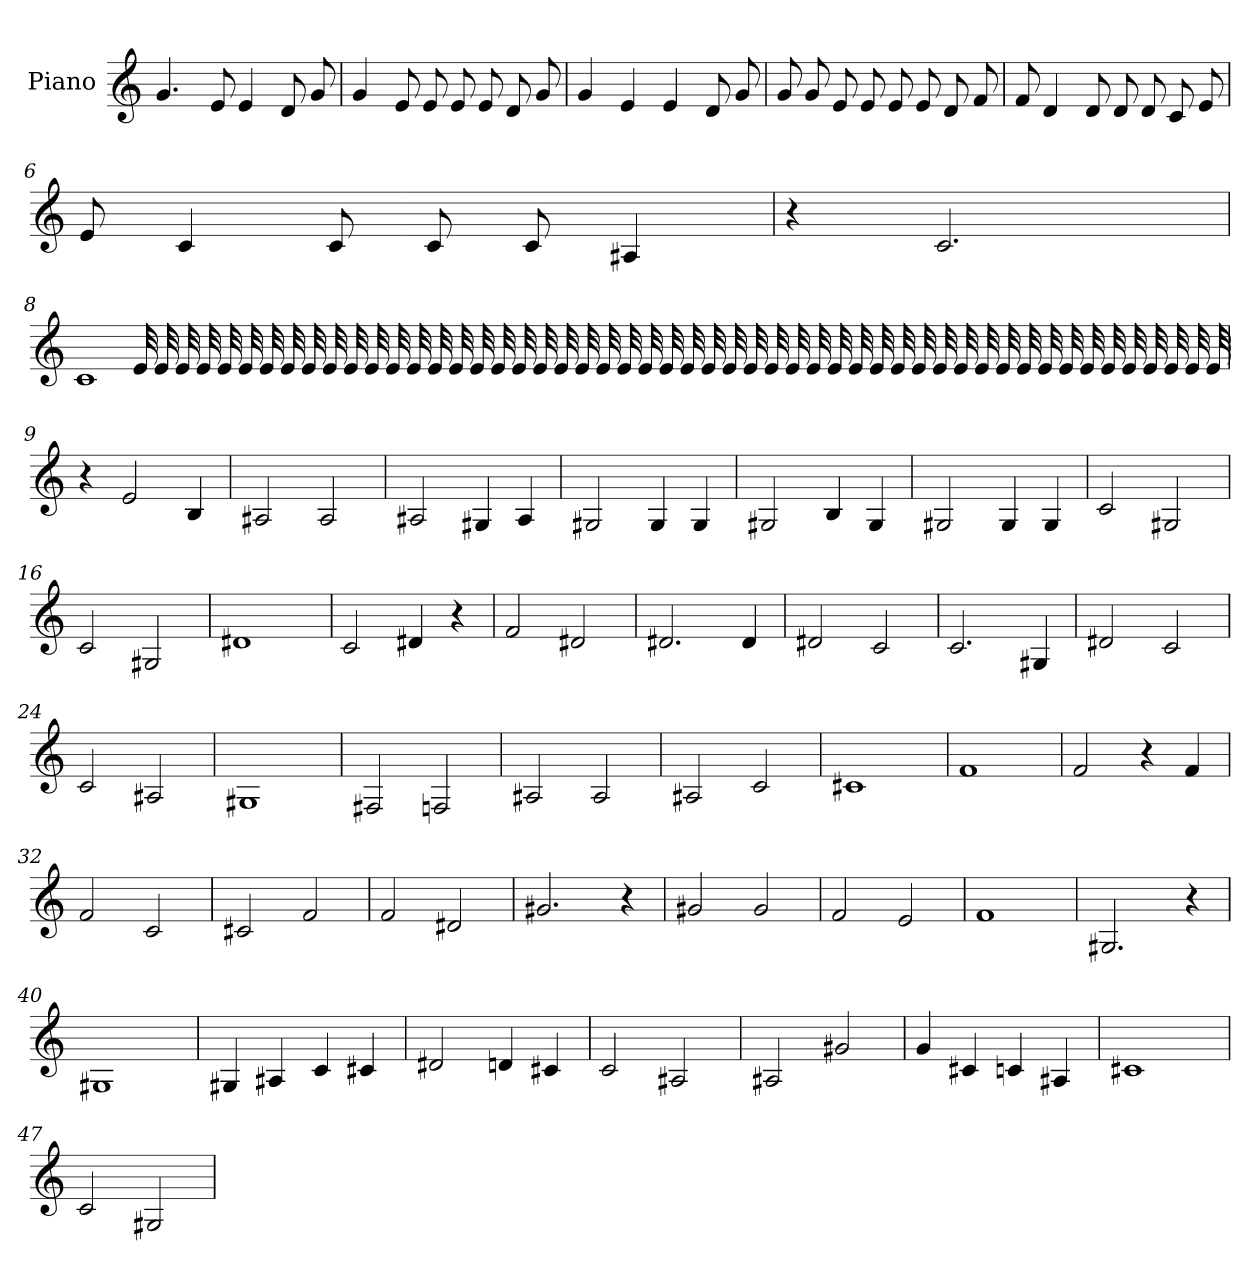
**kern
*part1
*staff1
*I"Piano
*I'Pno.
=1
4.g
8e
4e
8d
8g
=2
4g
8e
8e
8e
8e
8d
8g
=3
4g
4e
4e
8d
8g
=4
8g
8g
8e
8e
8e
8e
8d
8f
=5
8f
4d
8d
8d
8d
8c
8e
=6
8e
4c
8c
8c
8c
4A#
=7
4r
2.c
=8
1c
32CCCCC
32CCCCC
32CCCCC
32CCCCC
32CCCCC
32CCCCC
32CCCCC
32CCCCC
32CCCCC
32CCCCC
32CCCCC
32CCCCC
32CCCCC
32CCCCC
32CCCCC
32CCCCC
32CCCCC
32CCCCC
32CCCCC
32CCCCC
32CCCCC
32CCCCC
32CCCCC
32CCCCC
32CCCCC
32CCCCC
32CCCCC
32CCCCC
32CCCCC
32CCCCC
32CCCCC
32CCCCC
32CCCCC
32CCCCC
32CCCCC
32CCCCC
32CCCCC
32CCCCC
32CCCCC
32CCCCC
32CCCCC
32CCCCC
32CCCCC
32CCCCC
32CCCCC
32CCCCC
32CCCCC
32CCCCC
32CCCCC
32CCCCC
32CCCCC
32CCCCC
=9
4r
2CCCCC#
4B
=10
2A#
2A#
=11
2A#
4G#
4A#
=12
2G#
4G#
4G#
=13
2G#
4B
4G#
=14
2G#
4G#
4G#
=15
2c
2G#
=16
2c
2G#
=17
1d#
=18
2c
4d#
4r
=19
2f
2d#
=20
2.d#
4d#
=21
2d#
2c
=22
2.c
4G#
=23
2d#
2c
=24
2c
2A#
=25
1G#
=26
2F#
2F
=27
2A#
2A#
=28
2A#
2c
=29
1c#
=30
1f
=31
2f
4r
4f
=32
2f
2c
=33
2c#
2f
=34
2f
2d#
=35
2.g#
4r
=36
2g#
2g#
=37
2f
2e
=38
1f
=39
2.G#
4r
=40
1G#
=41
4G#
4A#
4c
4c#
=42
2d#
4d
4c#
=43
2c
2A#
=44
2A#
2g#
=45
4g
4c#
4c
4A#
=46
1c#
=47
2c
2G#
=
*-
